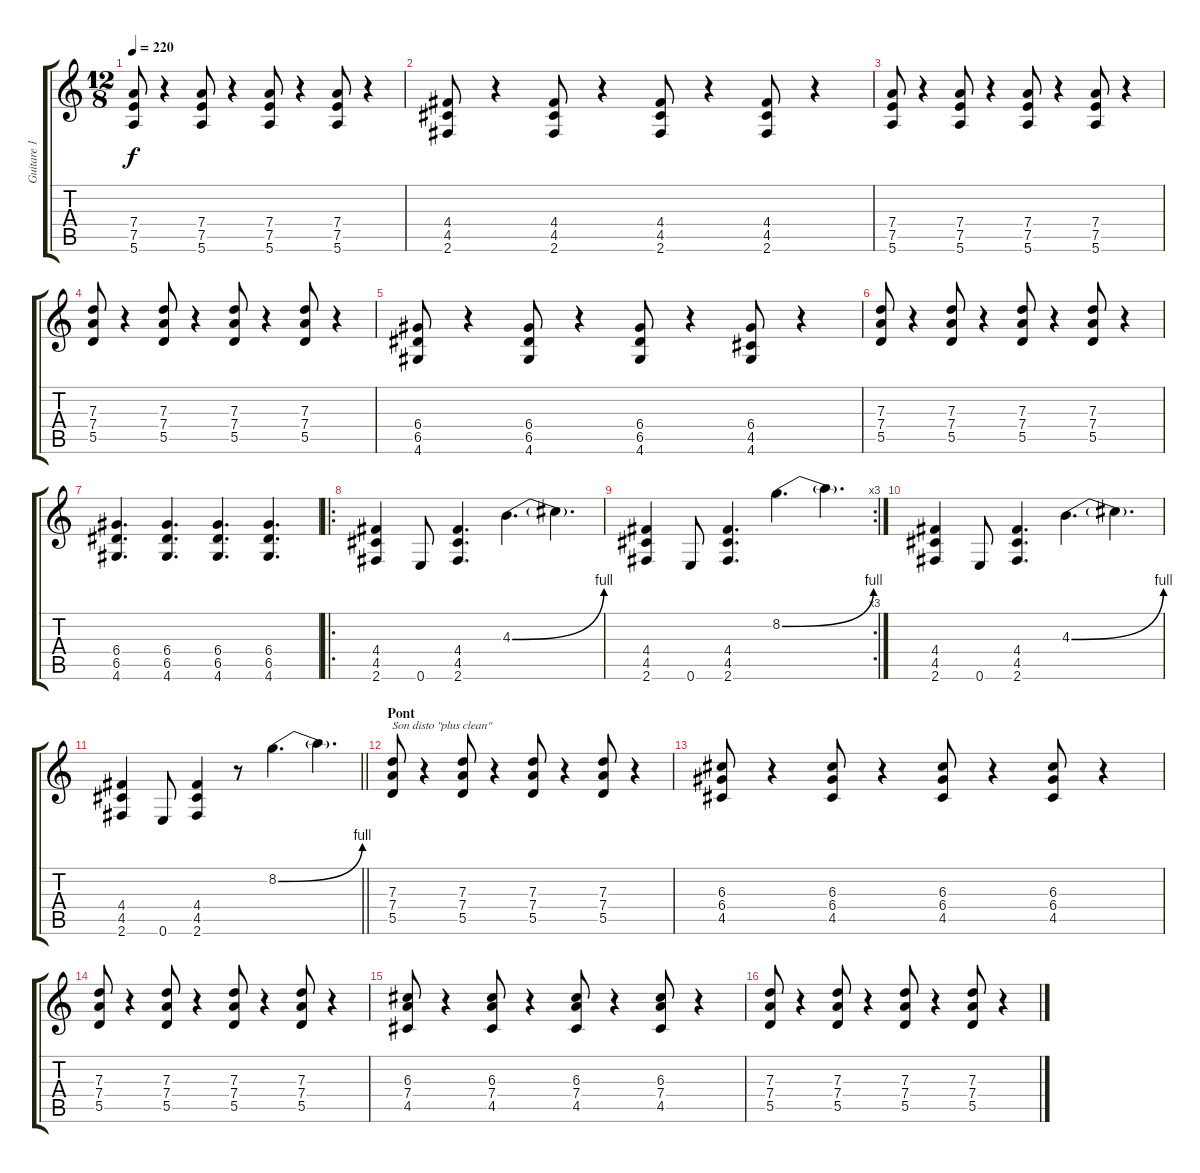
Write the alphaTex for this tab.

\track ("Guitare 1" "Guitare 1") {instrument distortionguitar}
\staff {score tabs}
\tuning (E4 B3 G3 D3 A2 E2) {hide}
\ts (12 8)
\tempo 220
\clef g2
\ks c
(7.4 7.5 5.6).8{dy f} r.4 (7.4 7.5 5.6).8 r.4 (7.4 7.5 5.6).8 r.4 (7.4 7.5 5.6).8 r.4 |
(4.4 4.5 2.6).8 r.4 (4.4 4.5 2.6).8 r.4 (4.4 4.5 2.6).8 r.4 (4.4 4.5 2.6).8 r.4 |
(7.4 7.5 5.6).8 r.4 (7.4 7.5 5.6).8 r.4 (7.4 7.5 5.6).8 r.4 (7.4 7.5 5.6).8 r.4 |
(7.3 7.4 5.5).8 r.4 (7.3 7.4 5.5).8 r.4 (7.3 7.4 5.5).8 r.4 (7.3 7.4 5.5).8 r.4 |
(6.4 6.5 4.6).8 r.4 (6.4 6.5 4.6).8 r.4 (6.4 6.5 4.6).8 r.4 (6.4 4.5 4.6).8 r.4 |
(7.3 7.4 5.5).8 r.4 (7.3 7.4 5.5).8 r.4 (7.3 7.4 5.5).8 r.4 (7.3 7.4 5.5).8 r.4 |
(6.4 6.5 4.6).4{d balance 0} (6.4 6.5 4.6).4{d} (6.4 6.5 4.6).4{d} (6.4 6.5 4.6).4{d} |
\ro
(4.4 4.5 2.6).4 0.6.8 (4.4 4.5 2.6).4{d} 4.3{be (bend 0 0 60 4)}.4{d} 4.3{t}.4{d} |
\rc 3
(4.4 4.5 2.6).4 0.6.8 (4.4 4.5 2.6).4{d} 8.2{be (bend 0 0 60 4)}.4{d} 8.2{t}.4{d} |
(4.4 4.5 2.6).4 0.6.8 (4.4 4.5 2.6).4{d} 4.3{be (bend 0 0 60 4)}.4{d} 4.3{t}.4{d} |
\barLineRight lightlight
(4.4 4.5 2.6).4 0.6.8 (4.4 4.5 2.6).4 r.8 8.2{be (bend 0 0 60 4)}.4{d} 8.2{t}.4{d} |
\section ("" "Pont")
(7.3 7.4 5.5).8{txt "Son disto \"plus clean\"" balance 8} r.4 (7.3 7.4 5.5).8 r.4 (7.3 7.4 5.5).8 r.4 (7.3 7.4 5.5).8 r.4 |
(6.3 6.4 4.5).8 r.4 (6.3 6.4 4.5).8 r.4 (6.3 6.4 4.5).8 r.4 (6.3 6.4 4.5).8 r.4 |
(7.3 7.4 5.5).8 r.4 (7.3 7.4 5.5).8 r.4 (7.3 7.4 5.5).8 r.4 (7.3 7.4 5.5).8 r.4 |
(6.3 7.4 4.5).8 r.4 (6.3 7.4 4.5).8 r.4 (6.3 7.4 4.5).8 r.4 (6.3 7.4 4.5).8 r.4 |
(7.3 7.4 5.5).8 r.4 (7.3 7.4 5.5).8 r.4 (7.3 7.4 5.5).8 r.4 (7.3 7.4 5.5).8 r.4
